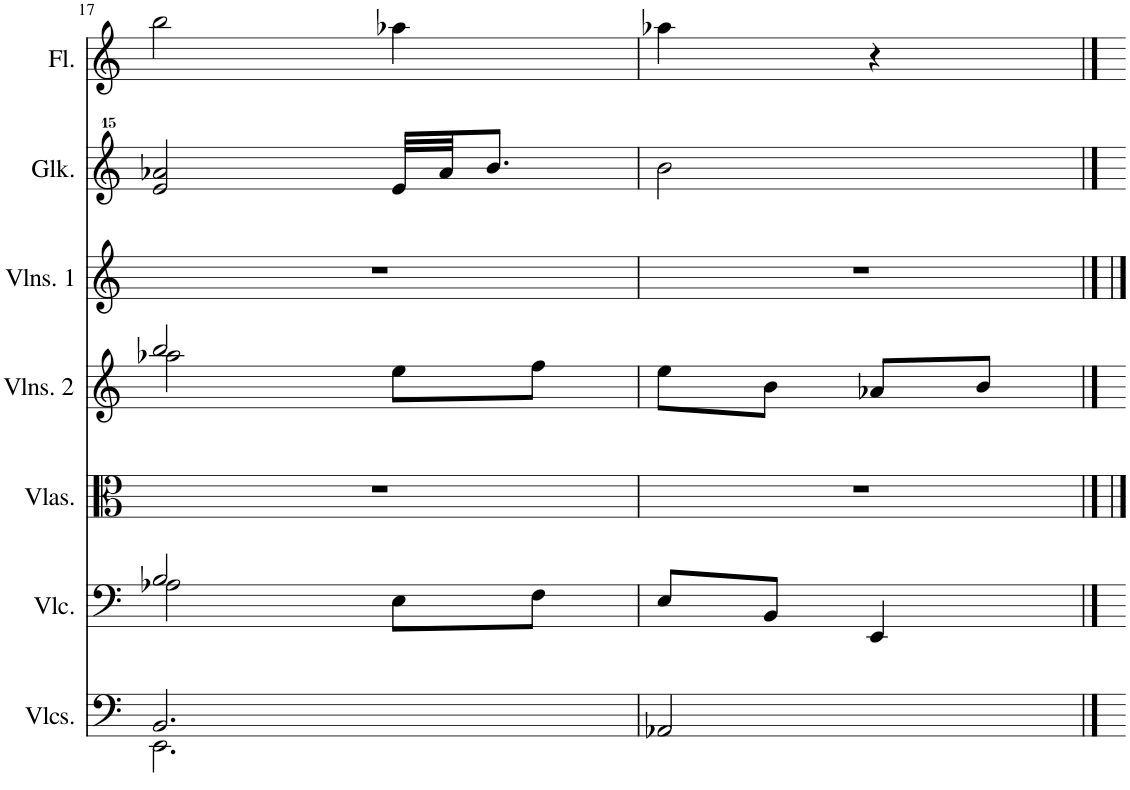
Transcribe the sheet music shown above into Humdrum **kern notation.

**kern	**kern	**kern	**kern	**kern	**kern	**kern
*part7	*part6	*part5	*part4	*part3	*part2	*part1
*staff7	*staff6	*staff5	*staff4	*staff3	*staff2	*staff1
*I"Violoncellos	*I"Violoncello	*I"Violas	*I"Violins 2	*I"Violins 1	*I"Glockenspiel	*I"Flute
*I'Vlcs.	*I'Vlc.	*I'Vlas.	*I'Vlns. 2	*I'Vlns. 1	*I'Glk.	*I'Fl.
!!LO:PB:g=z
*clefF4	*clefF4	*clefC3	*clefG2	*clefG2	*clefG^^2	*clefG2
*k[]	*k[]	*k[]	*k[]	*k[]	*k[]	*k[]
*M3/4	*M3/4	*M3/4	*M3/4	*M3/4	*M3/4	*M3/4
=17	=17	=17	=17	=17	=17	=17
*^	*^	*	*^	*	*	*
2.BB/	2.EE\	2B/	2A-X\	2.r	2bb/	2aa-X\	2.r	2eee/ 2aaa-X/	2bb\
.	.	8E\L	4ryy	.	8ee\L	4ryy	.	32eee/LLL	4aa-X\
.	.	.	.	.	.	.	.	32aaa-/JJ	.
.	.	.	.	.	.	.	.	8.bbb/J	.
.	.	8F\J	.	.	8ff\J	.	.	.	.
*v	*v	*	*	*	*v	*v	*	*	*
*	*v	*v	*	*	*	*	*
=18	=18	=18	=18	=18	=18	=18
2AA-X/	8E/L	2.r	8ee\L	2.r	2bbb\	4aa-X\
.	8BB/J	.	8b\J	.	.	.
.	4EE/	.	8a-X/L	.	.	4r
.	.	.	8b/J	.	.	.
4ryy	4ryy	.	4ryy	.	4ryy	4ryy
==	==	==	==	==	==	==
*-	*-	*-	*-	*-	*-	*-
